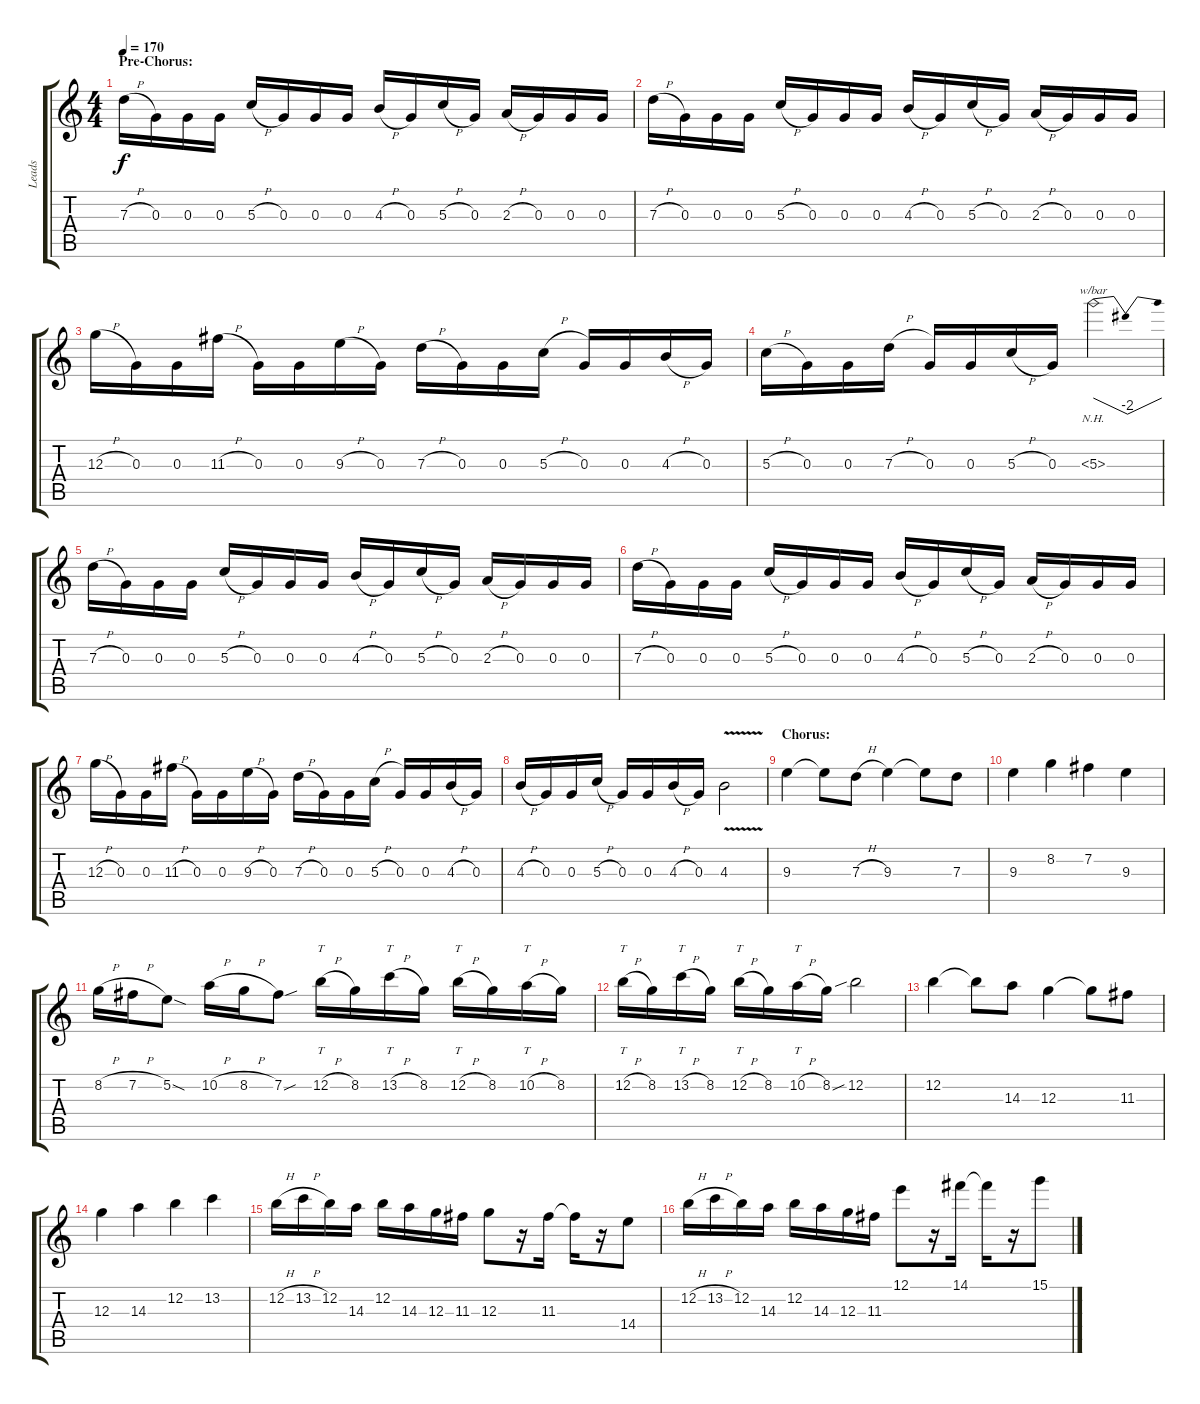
\track ("Leads" "Leads") {instrument distortionguitar}
\staff {score tabs}
\tuning (E4 B3 G3 D3 A2 E2) {hide}
\ts (4 4)
\section ("" "Pre-Chorus:")
\tempo 170
\clef g2
\ks c
7.3{h}.16{dy f} 0.3.16 0.3.16 0.3.16 5.3{h}.16 0.3.16 0.3.16 0.3.16 4.3{h}.16 0.3.16 5.3{h}.16 0.3.16 2.3{h}.16 0.3.16 0.3.16 0.3.16 |
7.3{h}.16 0.3.16 0.3.16 0.3.16 5.3{h}.16 0.3.16 0.3.16 0.3.16 4.3{h}.16 0.3.16 5.3{h}.16 0.3.16 2.3{h}.16 0.3.16 0.3.16 0.3.16 |
12.3{h}.16 0.3.16 0.3.16 11.3{h}.16 0.3.16 0.3.16 9.3{h}.16 0.3.16 7.3{h}.16 0.3.16 0.3.16 5.3{h}.16 0.3.16 0.3.16 4.3{h}.16 0.3.16 |
5.3{h}.16 0.3.16 0.3.16 7.3{h}.16 0.3.16 0.3.16 5.3{h}.16 0.3.16 5.3{nh}.2{tbe (dip default 0 0 30 -8 60 0)} |
7.3{h}.16 0.3.16 0.3.16 0.3.16 5.3{h}.16 0.3.16 0.3.16 0.3.16 4.3{h}.16 0.3.16 5.3{h}.16 0.3.16 2.3{h}.16 0.3.16 0.3.16 0.3.16 |
7.3{h}.16 0.3.16 0.3.16 0.3.16 5.3{h}.16 0.3.16 0.3.16 0.3.16 4.3{h}.16 0.3.16 5.3{h}.16 0.3.16 2.3{h}.16 0.3.16 0.3.16 0.3.16 |
12.3{h}.16 0.3.16 0.3.16 11.3{h}.16 0.3.16 0.3.16 9.3{h}.16 0.3.16 7.3{h}.16 0.3.16 0.3.16 5.3{h}.16 0.3.16 0.3.16 4.3{h}.16 0.3.16 |
4.3{h}.16 0.3.16 0.3.16 5.3{h}.16 0.3.16 0.3.16 4.3{h}.16 0.3.16 4.3{v}.2 |
\section ("" "Chorus:")
9.3.4 9.3{t}.8 7.3{h}.8 9.3.4 9.3{t}.8 7.3.8 |
9.3.4 8.2.4 7.2.4 9.3.4 |
8.2{h}.16 7.2{h}.16 5.2{sod}.8 10.2{h}.16 8.2{h}.16 7.2{sou}.8 12.2{h}.16{tt} 8.2.16 13.2{h}.16{tt} 8.2.16 12.2{h}.16{tt} 8.2.16 10.2{h}.16{tt} 8.2.16 |
12.2{h}.16{tt} 8.2.16 13.2{h}.16{tt} 8.2.16 12.2{h}.16{tt} 8.2.16 10.2{h}.16{tt} 8.2.16 12.2{sib}.2 |
12.2.4 12.2{t}.8 14.3.8 12.3.4 12.3{t}.8 11.3.8 |
12.3.4 14.3.4 12.2.4 13.2.4 |
12.2{h}.16 13.2{h}.16 12.2.16 14.3.16 12.2.16 14.3.16 12.3.16 11.3.16 12.3.8 r.16 11.3.16 11.3{t}.16 r.16 14.4.8 |
12.2{h}.16 13.2{h}.16 12.2.16 14.3.16 12.2.16 14.3.16 12.3.16 11.3.16 12.1.8 r.16 14.1.16 14.1{t}.16 r.16 15.1.8
